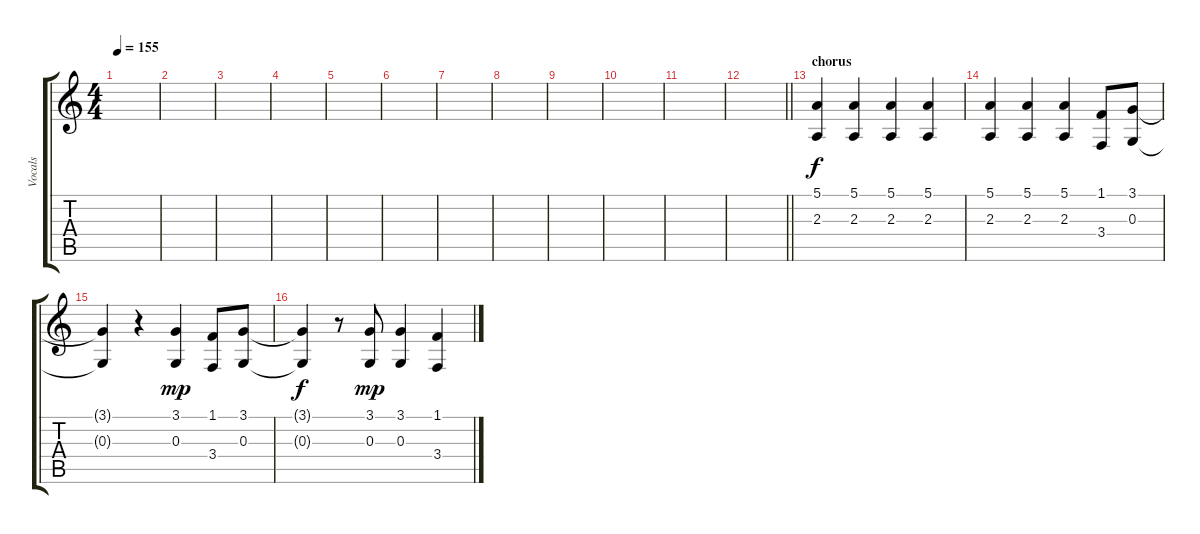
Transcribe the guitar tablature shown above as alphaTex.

\track ("Vocals" "Vocals") {instrument oboe}
\staff {score tabs}
\tuning (E4 B3 G3 D3 A2 D2) {hide}
\ts (4 4)
\tempo 155
\clef g2
\ks c
|
|
|
|
|
|
|
|
|
|
|
\barLineRight lightlight
|
\section ("" "chorus")
(5.1 2.3).4 (5.1 2.3).4 (5.1 2.3).4 (5.1 2.3).4 |
(5.1 2.3).4 (5.1 2.3).4 (5.1 2.3).4 (1.1 3.4).8 (3.1 0.3).8 |
(3.1{t} 0.3{t}).4{dy f} r.4 (3.1 0.3).4{dy mp} (1.1 3.4).8 (3.1 0.3).8 |
(3.1{t} 0.3{t}).4{dy f} r.8 (3.1 0.3).8{dy mp} (3.1 0.3).4 (1.1 3.4).4
